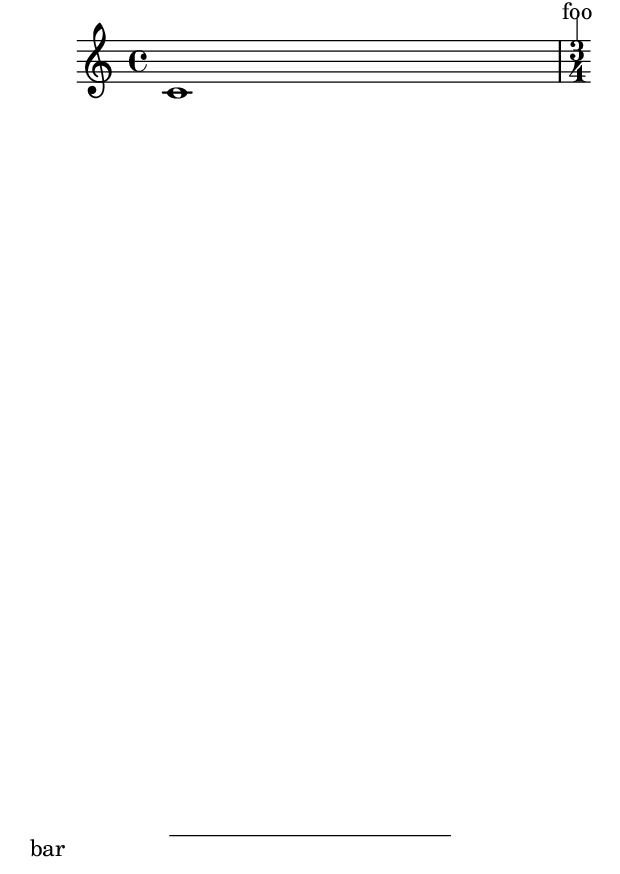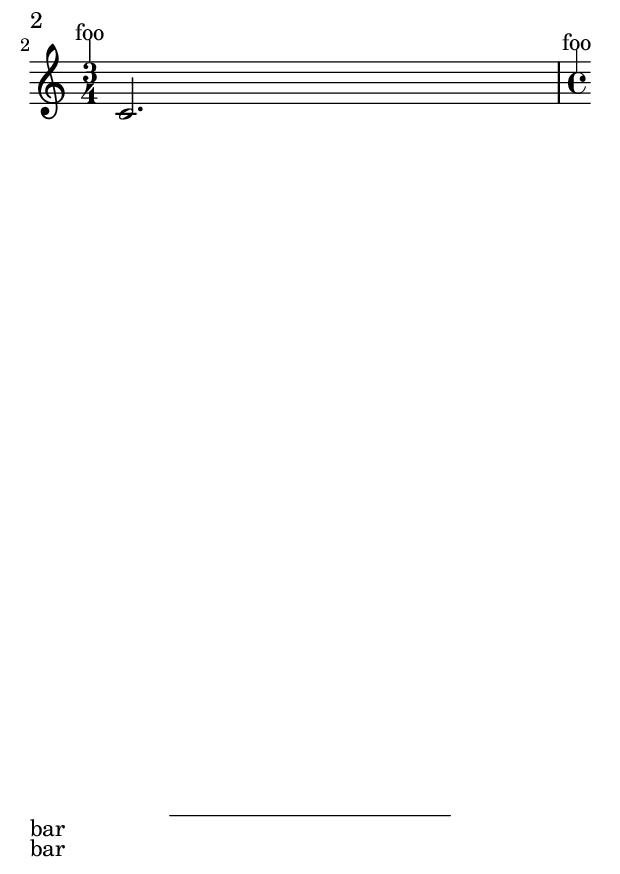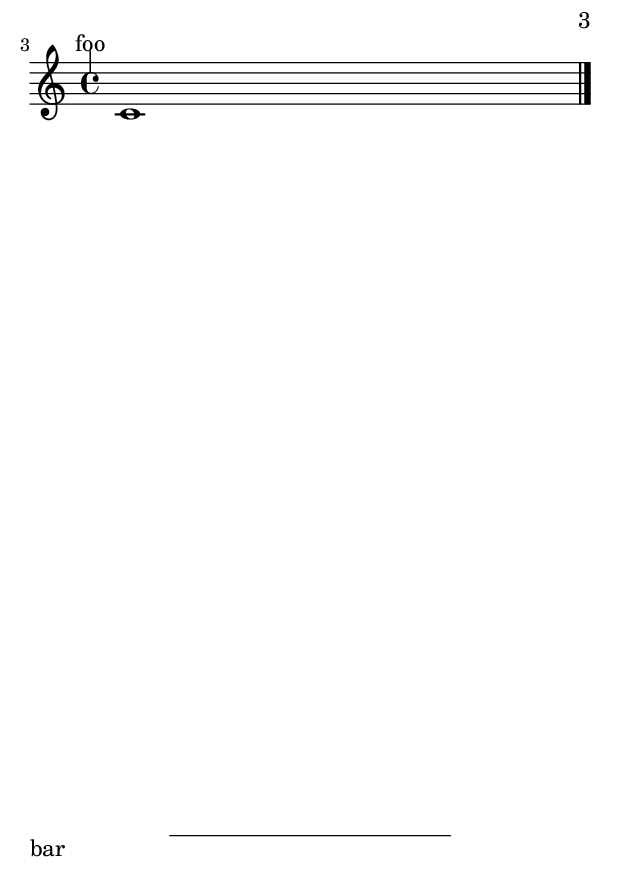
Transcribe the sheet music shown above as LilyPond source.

%% Generated by lilypond-book
%% Options: [exampleindent=10.16\mm,indent=0\mm,line-width=160\mm]
\include "lilypond-book-preamble.ly"


% ****************************************************************
% Start cut-&-pastable-section
% ****************************************************************



\paper {
  indent = 0\mm
  line-width = 160\mm
  % offset the left padding, also add 1mm as lilypond creates cropped
  % images with a little space on the right
  line-width = #(- line-width (* mm  3.000000) (* mm 1))
}

\layout {
  
}





% ****************************************************************
% ly snippet:
% ****************************************************************
\sourcefilename "/home/gub/NewGub/gub/target/linux-x86/src/lilypond-git.sv.gnu.org--lilypond.git-stable-2.22/input/regression/footnote-break-visibility.ly"
\sourcefileline 0
\version "2.19.21"
\header {
  texidoc = "With grobs that have break visibility, footnotes will
automatically take the break visibility of the grob being footnoted.
This behavior can be overridden.
"
}

#(set-default-paper-size "a6")

\book {

\new Staff
{
  \relative {
    c'1
    \footnote "foo" #'(0 . 2) "bar" Staff.TimeSignature
    \time 3/4
    \break \pageBreak
    c2.
    \once \override Score.FootnoteItem.break-visibility = ##(#f #f #t)
    \footnote "foo" #'(0 . 2) "bar" Staff.TimeSignature
    \time 4/4
    \break \pageBreak
    c1 \bar "|."
}}}



% ****************************************************************
% end ly snippet
% ****************************************************************
